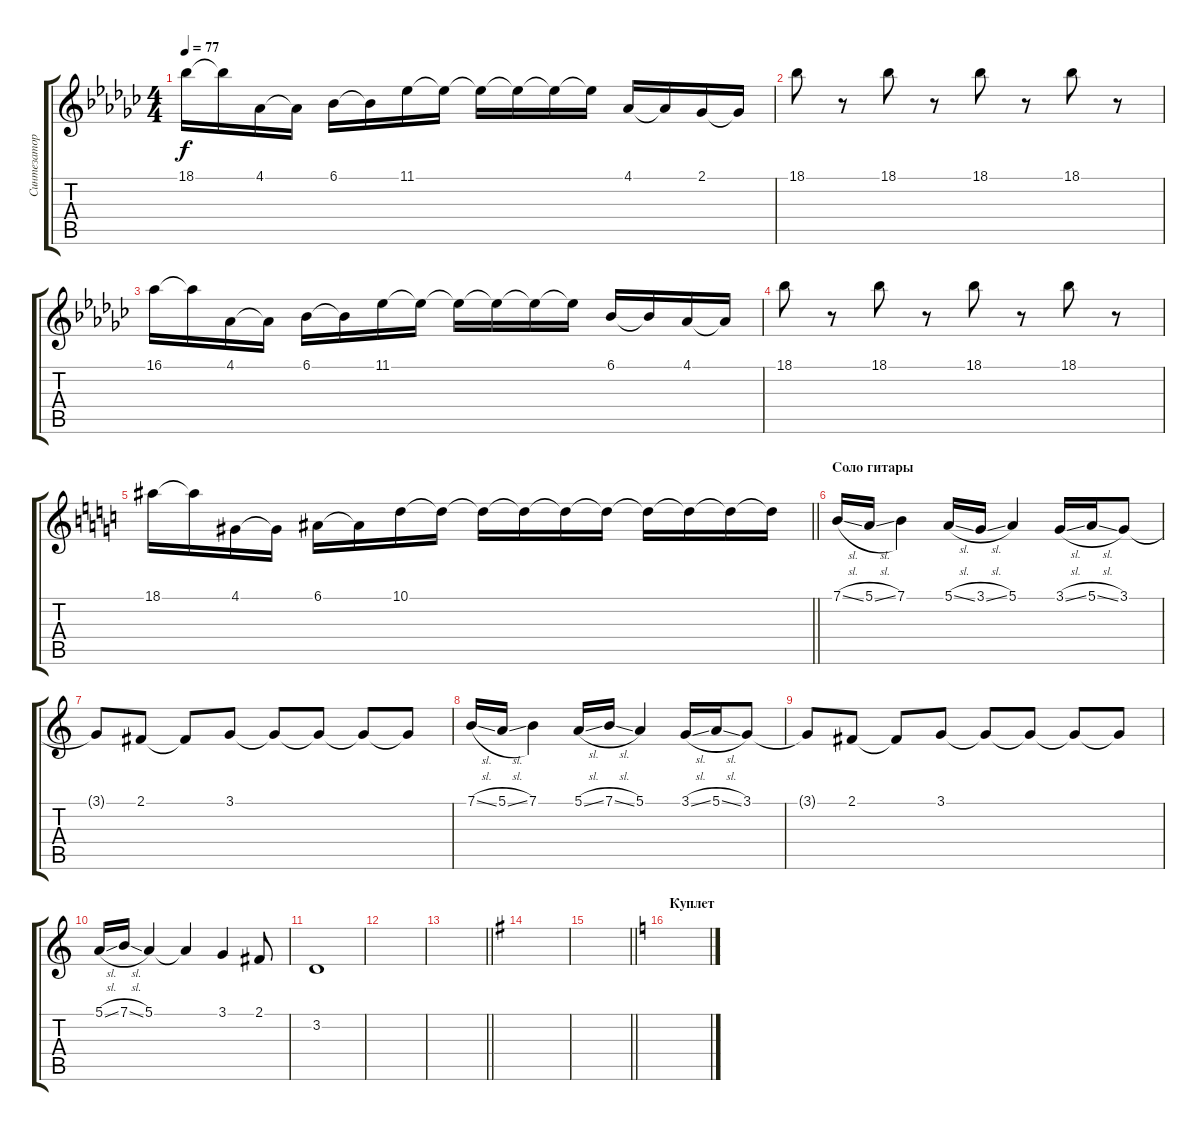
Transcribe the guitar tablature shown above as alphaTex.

\track ("Синтезатор" "Синтезатор") {instrument stringensemble1}
\staff {score tabs}
\tuning (E4 B3 G3 D3 A2 E2) {hide}
\ts (4 4)
\tempo 77
\clef g2
\ks ebminor
18.1.16{dy f} 18.1{t}.16 4.1.16 4.1{t}.16 6.1.16 6.1{t}.16 11.1.16 11.1{t}.16 11.1{t}.16 11.1{t}.16 11.1{t}.16 11.1{t}.16 4.1.16 4.1{t}.16 2.1.16 2.1{t}.16 |
18.1.8 r.8 18.1.8 r.8 18.1.8 r.8 18.1.8 r.8 |
16.1.16 16.1{t}.16 4.1.16 4.1{t}.16 6.1.16 6.1{t}.16 11.1.16 11.1{t}.16 11.1{t}.16 11.1{t}.16 11.1{t}.16 11.1{t}.16 6.1.16 6.1{t}.16 4.1.16 4.1{t}.16 |
18.1.8 r.8 18.1.8 r.8 18.1.8 r.8 18.1.8 r.8 |
\barLineRight lightlight
\ks c
18.1.16 18.1{t}.16 4.1.16 4.1{t}.16 6.1.16 6.1{t}.16 10.1.16 10.1{t}.16 10.1{t}.16 10.1{t}.16 10.1{t}.16 10.1{t}.16 10.1{t}.16 10.1{t}.16 10.1{t}.16 10.1{t}.16 |
\section ("" "Соло гитары")
7.1{sl}.16{instrument lead3calliope} 5.1{sl}.16 7.1.4 5.1{sl}.16 3.1{sl}.16 5.1.4 3.1{sl}.16 5.1{sl}.16 3.1.8 |
3.1{t}.8 2.1.8 2.1{t}.8 3.1.8 3.1{t}.8 3.1{t}.8 3.1{t}.8 3.1{t}.8 |
7.1{sl}.16 5.1{sl}.16 7.1.4 5.1{sl}.16 7.1{sl}.16 5.1.4 3.1{sl}.16 5.1{sl}.16 3.1.8 |
3.1{t}.8 2.1.8 2.1{t}.8 3.1.8 3.1{t}.8 3.1{t}.8 3.1{t}.8 3.1{t}.8 |
5.1{sl}.16 7.1{sl}.16 5.1.4 5.1{t}.4 3.1.4 2.1.8 |
3.2.1 |
|
\barLineRight lightlight
|
\section ("" "")
\ks eminor
|
\barLineRight lightlight
|
\section ("" "Куплет")
\ks c
